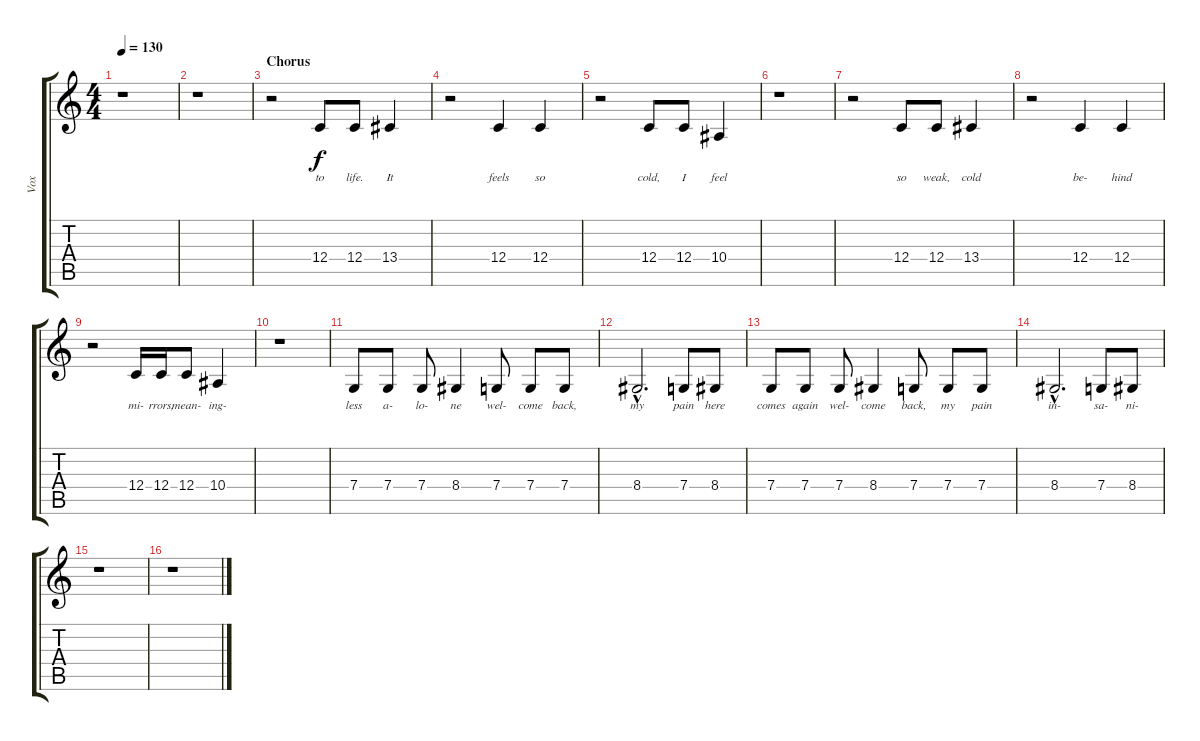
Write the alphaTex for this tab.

\track ("Vox" "Vox") {instrument lead6voice}
\staff {score tabs}
\tuning (D4 A3 F3 C3 G2 C2) {hide}
\ts (4 4)
\tempo 130
\clef g2
\ks c
r.1{dy f} |
r.1 |
\section ("" "Chorus")
r.2 12.4.8{lyrics (0 "to") lyrics (1 "") lyrics (2 "") lyrics (3 "") lyrics (4 "")} 12.4.8{lyrics (0 "life.") lyrics (1 "") lyrics (2 "") lyrics (3 "") lyrics (4 "")} 13.4.4{lyrics (0 "It") lyrics (1 "") lyrics (2 "") lyrics (3 "") lyrics (4 "")} |
r.2 12.4.4{lyrics (0 "feels") lyrics (1 "") lyrics (2 "") lyrics (3 "") lyrics (4 "")} 12.4.4{lyrics (0 "so") lyrics (1 "") lyrics (2 "") lyrics (3 "") lyrics (4 "")} |
r.2 12.4.8{lyrics (0 "cold,") lyrics (1 "") lyrics (2 "") lyrics (3 "") lyrics (4 "")} 12.4.8{lyrics (0 "I") lyrics (1 "") lyrics (2 "") lyrics (3 "") lyrics (4 "")} 10.4.4{lyrics (0 "feel") lyrics (1 "") lyrics (2 "") lyrics (3 "") lyrics (4 "")} |
r.1 |
r.2 12.4.8{lyrics (0 "so") lyrics (1 "") lyrics (2 "") lyrics (3 "") lyrics (4 "")} 12.4.8{lyrics (0 "weak,") lyrics (1 "") lyrics (2 "") lyrics (3 "") lyrics (4 "")} 13.4.4{lyrics (0 "cold") lyrics (1 "") lyrics (2 "") lyrics (3 "") lyrics (4 "")} |
r.2 12.4.4{lyrics (0 "be-") lyrics (1 "") lyrics (2 "") lyrics (3 "") lyrics (4 "")} 12.4.4{lyrics (0 "hind") lyrics (1 "") lyrics (2 "") lyrics (3 "") lyrics (4 "")} |
r.2 12.4.16{lyrics (0 "mi-") lyrics (1 "") lyrics (2 "") lyrics (3 "") lyrics (4 "")} 12.4.16{lyrics (0 "rrors,") lyrics (1 "") lyrics (2 "") lyrics (3 "") lyrics (4 "")} 12.4.8{lyrics (0 "mean-") lyrics (1 "") lyrics (2 "") lyrics (3 "") lyrics (4 "")} 10.4.4{lyrics (0 "ing-") lyrics (1 "") lyrics (2 "") lyrics (3 "") lyrics (4 "")} |
r.1 |
7.4.8{lyrics (0 "less") lyrics (1 "") lyrics (2 "") lyrics (3 "") lyrics (4 "")} 7.4.8{lyrics (0 "a-") lyrics (1 "") lyrics (2 "") lyrics (3 "") lyrics (4 "")} 7.4.8{lyrics (0 "lo-") lyrics (1 "") lyrics (2 "") lyrics (3 "") lyrics (4 "")} 8.4.4{lyrics (0 "ne") lyrics (1 "") lyrics (2 "") lyrics (3 "") lyrics (4 "")} 7.4.8{lyrics (0 "wel-") lyrics (1 "") lyrics (2 "") lyrics (3 "") lyrics (4 "")} 7.4.8{lyrics (0 "come") lyrics (1 "") lyrics (2 "") lyrics (3 "") lyrics (4 "")} 7.4.8{lyrics (0 "back,") lyrics (1 "") lyrics (2 "") lyrics (3 "") lyrics (4 "")} |
8.4{hac}.2{d lyrics (0 "my") lyrics (1 "") lyrics (2 "") lyrics (3 "") lyrics (4 "")} 7.4.8{lyrics (0 "pain") lyrics (1 "") lyrics (2 "") lyrics (3 "") lyrics (4 "")} 8.4.8{lyrics (0 "here") lyrics (1 "") lyrics (2 "") lyrics (3 "") lyrics (4 "")} |
7.4.8{lyrics (0 "comes") lyrics (1 "") lyrics (2 "") lyrics (3 "") lyrics (4 "")} 7.4.8{lyrics (0 "again") lyrics (1 "") lyrics (2 "") lyrics (3 "") lyrics (4 "")} 7.4.8{lyrics (0 "wel-") lyrics (1 "") lyrics (2 "") lyrics (3 "") lyrics (4 "")} 8.4.4{lyrics (0 "come") lyrics (1 "") lyrics (2 "") lyrics (3 "") lyrics (4 "")} 7.4.8{lyrics (0 "back,") lyrics (1 "") lyrics (2 "") lyrics (3 "") lyrics (4 "")} 7.4.8{lyrics (0 "my") lyrics (1 "") lyrics (2 "") lyrics (3 "") lyrics (4 "")} 7.4.8{lyrics (0 "pain") lyrics (1 "") lyrics (2 "") lyrics (3 "") lyrics (4 "")} |
8.4{hac}.2{d lyrics (0 "in-") lyrics (1 "") lyrics (2 "") lyrics (3 "") lyrics (4 "")} 7.4.8{lyrics (0 "sa-") lyrics (1 "") lyrics (2 "") lyrics (3 "") lyrics (4 "")} 8.4.8{lyrics (0 "ni-") lyrics (1 "") lyrics (2 "") lyrics (3 "") lyrics (4 "")} |
r.1 |
r.1
